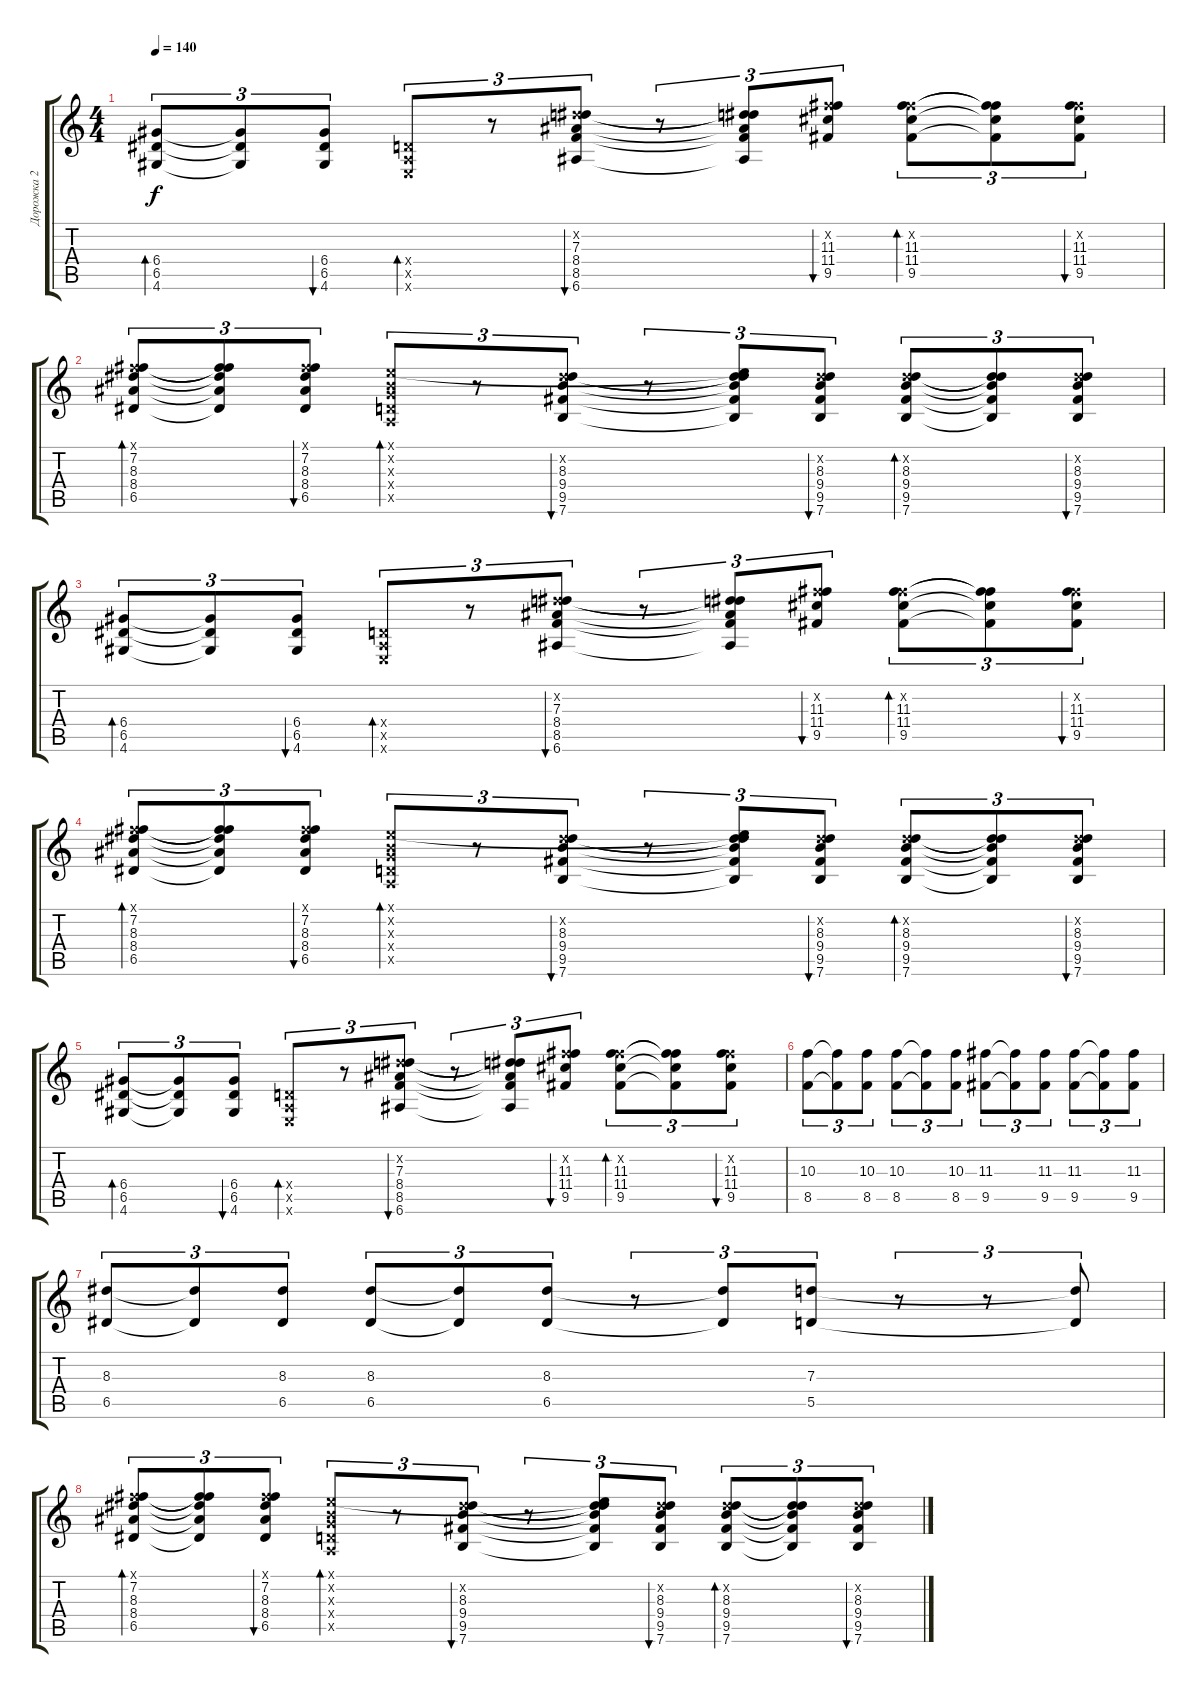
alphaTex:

\track ("Дорожка 2" "Дорожка 2") {instrument acousticguitarsteel}
\staff {score tabs}
\tuning (E4 B3 G3 D3 A2 E2) {hide}
\ts (4 4)
\tempo 140
\clef g2
\ks c
(6.4 6.5 4.6).8{tu (3 2) bd 60 dy f} (6.4{t} 6.5{t} 4.6{t}).8{tu (3 2)} (6.4 6.5 4.6).8{tu (3 2) bu 60} (0.4{x} 0.5{x} 0.6{x}).8{tu (3 2) bd 60} r.8{tu (3 2)} (4.2{x} 7.3 8.4 8.5 6.6).8{tu (3 2) bu 60} r.8{tu (3 2)} (4.2{t} 7.3{t} 8.4{t} 8.5{t} 6.6{t}).8{tu (3 2)} (7.2{x} 11.3 11.4 9.5).8{tu (3 2) bu 60} (7.2{x} 11.3 11.4 9.5).8{tu (3 2) bd 60} (7.2{t} 11.3{t} 11.4{t} 9.5{t}).8{tu (3 2)} (7.2{x} 11.3 11.4 9.5).8{tu (3 2) bu 60} |
(2.1{x} 7.2 8.3 8.4 6.5).8{tu (3 2) bd 60} (2.1{t} 7.2{t} 8.3{t} 8.4{t} 6.5{t}).8{tu (3 2)} (2.1{x} 7.2 8.3 8.4 6.5).8{tu (3 2) bu 60} (0.1{x} 0.2{x} 0.3{x} 0.4{x} 0.5{x}).8{tu (3 2) bd 60} r.8{tu (3 2)} (4.2{x} 8.3 9.4 9.5 7.6).8{tu (3 2) bu 60} r.8{tu (3 2)} (0.1{t} 4.2{t} 8.3{t} 9.4{t} 9.5{t} 7.6{t}).8{tu (3 2)} (4.2{x} 8.3 9.4 9.5 7.6).8{tu (3 2) bu 60} (4.2{x} 8.3 9.4 9.5 7.6).8{tu (3 2) bd 60} (4.2{t} 8.3{t} 9.4{t} 9.5{t} 7.6{t}).8{tu (3 2)} (4.2{x} 8.3 9.4 9.5 7.6).8{tu (3 2) bu 60} |
(6.4 6.5 4.6).8{tu (3 2) bd 60} (6.4{t} 6.5{t} 4.6{t}).8{tu (3 2)} (6.4 6.5 4.6).8{tu (3 2) bu 60} (0.4{x} 0.5{x} 0.6{x}).8{tu (3 2) bd 60} r.8{tu (3 2)} (4.2{x} 7.3 8.4 8.5 6.6).8{tu (3 2) bu 60} r.8{tu (3 2)} (4.2{t} 7.3{t} 8.4{t} 8.5{t} 6.6{t}).8{tu (3 2)} (7.2{x} 11.3 11.4 9.5).8{tu (3 2) bu 60} (7.2{x} 11.3 11.4 9.5).8{tu (3 2) bd 60} (7.2{t} 11.3{t} 11.4{t} 9.5{t}).8{tu (3 2)} (7.2{x} 11.3 11.4 9.5).8{tu (3 2) bu 60} |
(2.1{x} 7.2 8.3 8.4 6.5).8{tu (3 2) bd 60} (2.1{t} 7.2{t} 8.3{t} 8.4{t} 6.5{t}).8{tu (3 2)} (2.1{x} 7.2 8.3 8.4 6.5).8{tu (3 2) bu 60} (0.1{x} 0.2{x} 0.3{x} 0.4{x} 0.5{x}).8{tu (3 2) bd 60} r.8{tu (3 2)} (4.2{x} 8.3 9.4 9.5 7.6).8{tu (3 2) bu 60} r.8{tu (3 2)} (0.1{t} 4.2{t} 8.3{t} 9.4{t} 9.5{t} 7.6{t}).8{tu (3 2)} (4.2{x} 8.3 9.4 9.5 7.6).8{tu (3 2) bu 60} (4.2{x} 8.3 9.4 9.5 7.6).8{tu (3 2) bd 60} (4.2{t} 8.3{t} 9.4{t} 9.5{t} 7.6{t}).8{tu (3 2)} (4.2{x} 8.3 9.4 9.5 7.6).8{tu (3 2) bu 60} |
(6.4 6.5 4.6).8{tu (3 2) bd 60} (6.4{t} 6.5{t} 4.6{t}).8{tu (3 2)} (6.4 6.5 4.6).8{tu (3 2) bu 60} (0.4{x} 0.5{x} 0.6{x}).8{tu (3 2) bd 60} r.8{tu (3 2)} (4.2{x} 7.3 8.4 8.5 6.6).8{tu (3 2) bu 60} r.8{tu (3 2)} (4.2{t} 7.3{t} 8.4{t} 8.5{t} 6.6{t}).8{tu (3 2)} (7.2{x} 11.3 11.4 9.5).8{tu (3 2) bu 60} (7.2{x} 11.3 11.4 9.5).8{tu (3 2) bd 60} (7.2{t} 11.3{t} 11.4{t} 9.5{t}).8{tu (3 2)} (7.2{x} 11.3 11.4 9.5).8{tu (3 2) bu 60} |
(10.3 8.5).8{tu (3 2)} (10.3{t} 8.5{t}).8{tu (3 2)} (10.3 8.5).8{tu (3 2)} (10.3 8.5).8{tu (3 2)} (10.3{t} 8.5{t}).8{tu (3 2)} (10.3 8.5).8{tu (3 2)} (11.3 9.5).8{tu (3 2)} (11.3{t} 9.5{t}).8{tu (3 2)} (11.3 9.5).8{tu (3 2)} (11.3 9.5).8{tu (3 2)} (11.3{t} 9.5{t}).8{tu (3 2)} (11.3 9.5).8{tu (3 2)} |
(8.3 6.5).8{tu (3 2)} (8.3{t} 6.5{t}).8{tu (3 2)} (8.3 6.5).8{tu (3 2)} (8.3 6.5).8{tu (3 2)} (8.3{t} 6.5{t}).8{tu (3 2)} (8.3 6.5).8{tu (3 2)} r.8{tu (3 2)} (8.3{t} 6.5{t}).8{tu (3 2)} (7.3 5.5).8{tu (3 2)} r.8{tu (3 2)} r.8{tu (3 2)} (7.3{t} 5.5{t}).8{tu (3 2)} |
(2.1{x} 7.2 8.3 8.4 6.5).8{tu (3 2) bd 60} (2.1{t} 7.2{t} 8.3{t} 8.4{t} 6.5{t}).8{tu (3 2)} (2.1{x} 7.2 8.3 8.4 6.5).8{tu (3 2) bu 60} (0.1{x} 0.2{x} 0.3{x} 0.4{x} 0.5{x}).8{tu (3 2) bd 60} r.8{tu (3 2)} (4.2{x} 8.3 9.4 9.5 7.6).8{tu (3 2) bu 60} r.8{tu (3 2)} (0.1{t} 4.2{t} 8.3{t} 9.4{t} 9.5{t} 7.6{t}).8{tu (3 2)} (4.2{x} 8.3 9.4 9.5 7.6).8{tu (3 2) bu 60} (4.2{x} 8.3 9.4 9.5 7.6).8{tu (3 2) bd 60} (4.2{t} 8.3{t} 9.4{t} 9.5{t} 7.6{t}).8{tu (3 2)} (4.2{x} 8.3 9.4 9.5 7.6).8{tu (3 2) bu 60}
